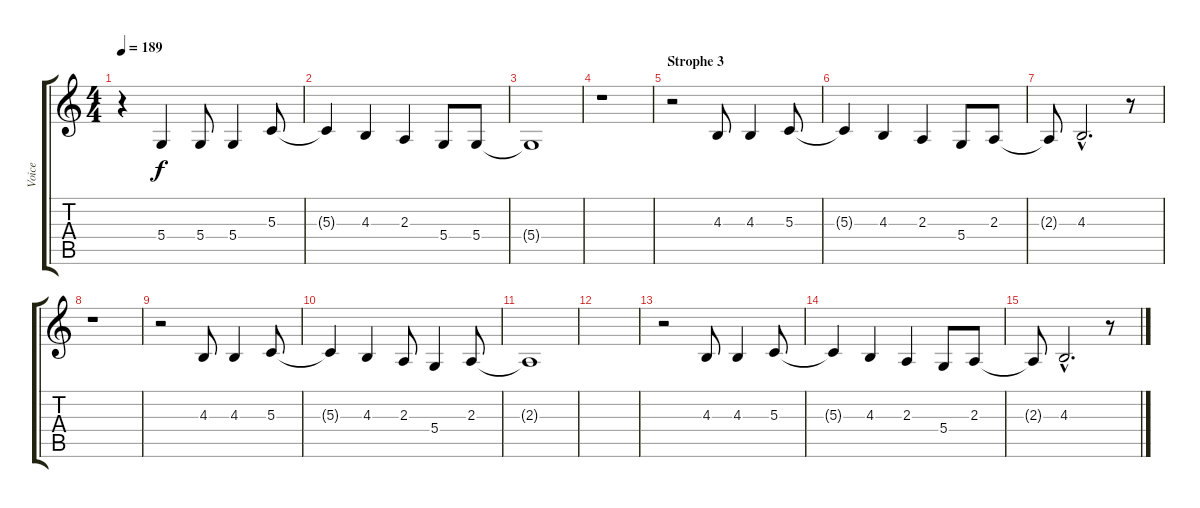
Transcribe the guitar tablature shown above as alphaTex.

\track ("Voice" "Voice") {instrument acousticgrandpiano}
\staff {score tabs}
\tuning (E4 B3 G3 D3 A2 E2) {hide}
\ts (4 4)
\tempo 189
\clef g2
\ks c
r.4{dy f} 5.4.4 5.4.8 5.4.4 5.3.8 |
5.3{t}.4 4.3.4 2.3.4 5.4.8 5.4.8 |
5.4{t}.1 |
r.1 |
\section ("" "Strophe 3")
r.2 4.3.8 4.3.4 5.3.8 |
5.3{t}.4 4.3.4 2.3.4 5.4.8 2.3.8 |
2.3{t}.8 4.3{hac}.2{d} r.8 |
r.1 |
r.2 4.3.8 4.3.4 5.3.8 |
5.3{t}.4 4.3.4 2.3.8 5.4.4 2.3.8 |
2.3{t}.1 |
|
r.2 4.3.8 4.3.4 5.3.8 |
5.3{t}.4 4.3.4 2.3.4 5.4.8 2.3.8 |
2.3{t}.8 4.3{hac}.2{d} r.8
